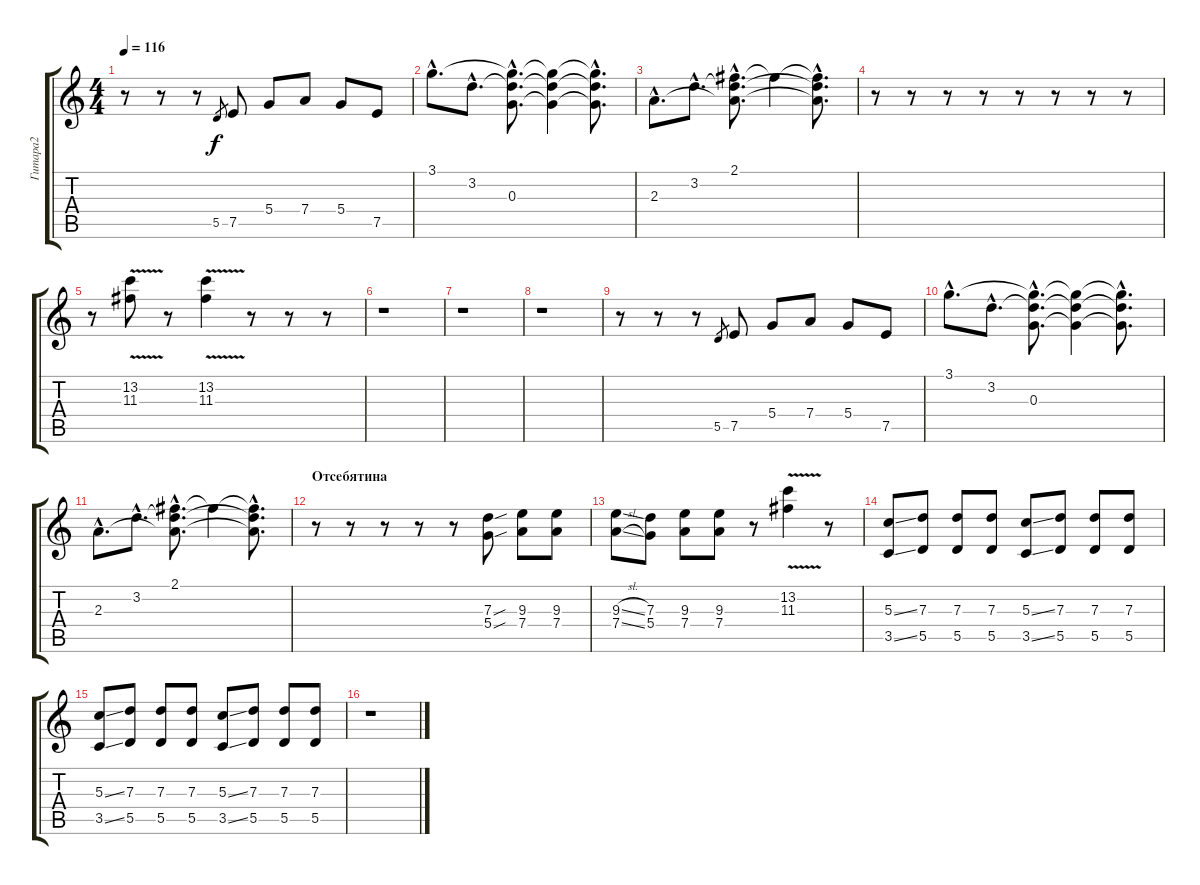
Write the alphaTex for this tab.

\track ("Гитара2" "Гитара2") {instrument distortionguitar}
\staff {score tabs}
\tuning (E4 B3 G3 D3 A2 E2) {hide}
\ts (4 4)
\tempo 116
\clef g2
\ks c
r.8{dy f volume 10 balance 8} r.8 r.8 5.5.8{gr} 7.5.8 5.4.8 7.4.8 5.4.8 7.5.8 |
3.1{hac}.8{d} 3.2{hac}.8{d} (3.1{hac t} 3.2{hac t} 0.3{hac}).8{d} (3.1{t} 3.2{t} 0.3{t}).4 (3.1{hac t} 3.2{hac t} 0.3{hac t}).8{d} |
2.3{hac}.8{d} 3.2{hac}.8{d} (2.1{hac} 3.2{hac t} 2.3{hac t}).8{d} 2.1{t}.4 (2.1{hac t} 3.2{hac t} 2.3{hac t}).8{d} |
r.8 r.8 r.8 r.8 r.8 r.8 r.8 r.8 |
r.8 (13.2 11.3{v}).8 r.8 (13.2 11.3{v}).4 r.8 r.8 r.8 |
r.1 |
r.1 |
r.1 |
r.8 r.8 r.8 5.5.8{gr} 7.5.8 5.4.8 7.4.8 5.4.8 7.5.8 |
3.1{hac}.8{d} 3.2{hac}.8{d} (3.1{hac t} 3.2{hac t} 0.3{hac}).8{d} (3.1{t} 3.2{t} 0.3{t}).4 (3.1{hac t} 3.2{hac t} 0.3{hac t}).8{d} |
2.3{hac}.8{d} 3.2{hac}.8{d} (2.1{hac} 3.2{hac t} 2.3{hac t}).8{d} 2.1{t}.4 (2.1{hac t} 3.2{hac t} 2.3{hac t}).8{d} |
\section ("" "Отсебятина")
r.8 r.8 r.8 r.8 r.8 (7.3{sou} 5.4{sou}).8 (9.3 7.4).8 (9.3 7.4).8 |
(9.3{sl} 7.4{sl}).8 (7.3 5.4).8 (9.3 7.4).8 (9.3 7.4).8 r.8 (13.2 11.3{v}).4 r.8 |
(5.3{ss} 3.5{ss}).8{volume 13 balance 13} (7.3 5.5).8 (7.3 5.5).8 (7.3 5.5).8 (5.3{ss} 3.5{ss}).8 (7.3 5.5).8 (7.3 5.5).8 (7.3 5.5).8 |
(5.3{ss} 3.5{ss}).8 (7.3 5.5).8 (7.3 5.5).8 (7.3 5.5).8 (5.3{ss} 3.5{ss}).8 (7.3 5.5).8 (7.3 5.5).8 (7.3 5.5).8{volume 13 balance 8} |
r.1
